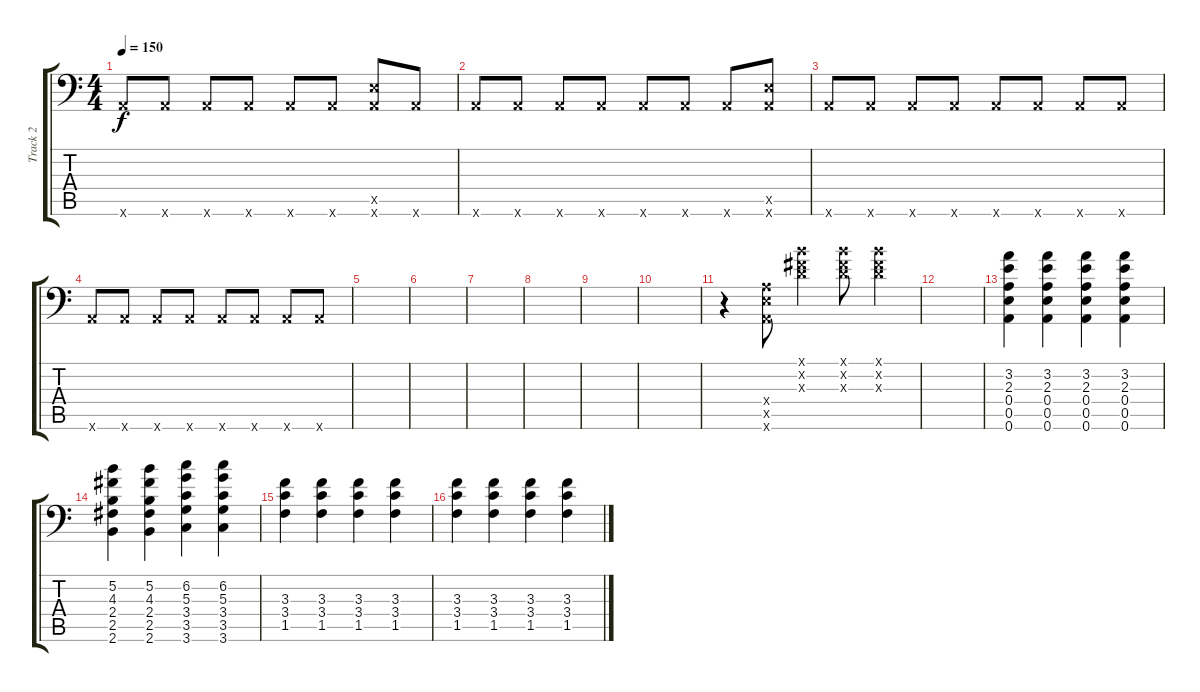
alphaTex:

\track ("Track 2" "Track 2") {instrument distortionguitar}
\staff {score tabs}
\tuning (B3 Gb3 D3 A2 E2 A1) {hide}
\ts (4 4)
\tempo 150
\clef f4
\ks c
0.6{x}.8{dy f} 0.6{x}.8 0.6{x}.8 0.6{x}.8 0.6{x}.8 0.6{x}.8 (0.5{x} 0.6{x}).8 0.6{x}.8 |
0.6{x}.8 0.6{x}.8 0.6{x}.8 0.6{x}.8 0.6{x}.8 0.6{x}.8 0.6{x}.8 (0.5{x} 0.6{x}).8 |
0.6{x}.8 0.6{x}.8 0.6{x}.8 0.6{x}.8 0.6{x}.8 0.6{x}.8 0.6{x}.8 0.6{x}.8 |
0.6{x}.8 0.6{x}.8 0.6{x}.8 0.6{x}.8 0.6{x}.8 0.6{x}.8 0.6{x}.8 0.6{x}.8 |
|
|
|
|
|
|
r.4{volume 13} (0.4{x} 0.5{x} 0.6{x}).8 (0.1{x} 0.2{x} 0.3{x}).4 (0.1{x} 0.2{x} 0.3{x}).8 (0.1{x} 0.2{x} 0.3{x}).4 |
|
(3.2 2.3 0.4 0.5 0.6).4 (3.2 2.3 0.4 0.5 0.6).4 (3.2 2.3 0.4 0.5 0.6).4 (3.2 2.3 0.4 0.5 0.6).4 |
(5.2 4.3 2.4 2.5 2.6).4 (5.2 4.3 2.4 2.5 2.6).4 (6.2 5.3 3.4 3.5 3.6).4 (6.2 5.3 3.4 3.5 3.6).4 |
(3.3 3.4 1.5).4 (3.3 3.4 1.5).4 (3.3 3.4 1.5).4 (3.3 3.4 1.5).4 |
(3.3 3.4 1.5).4 (3.3 3.4 1.5).4 (3.3 3.4 1.5).4 (3.3 3.4 1.5).4
